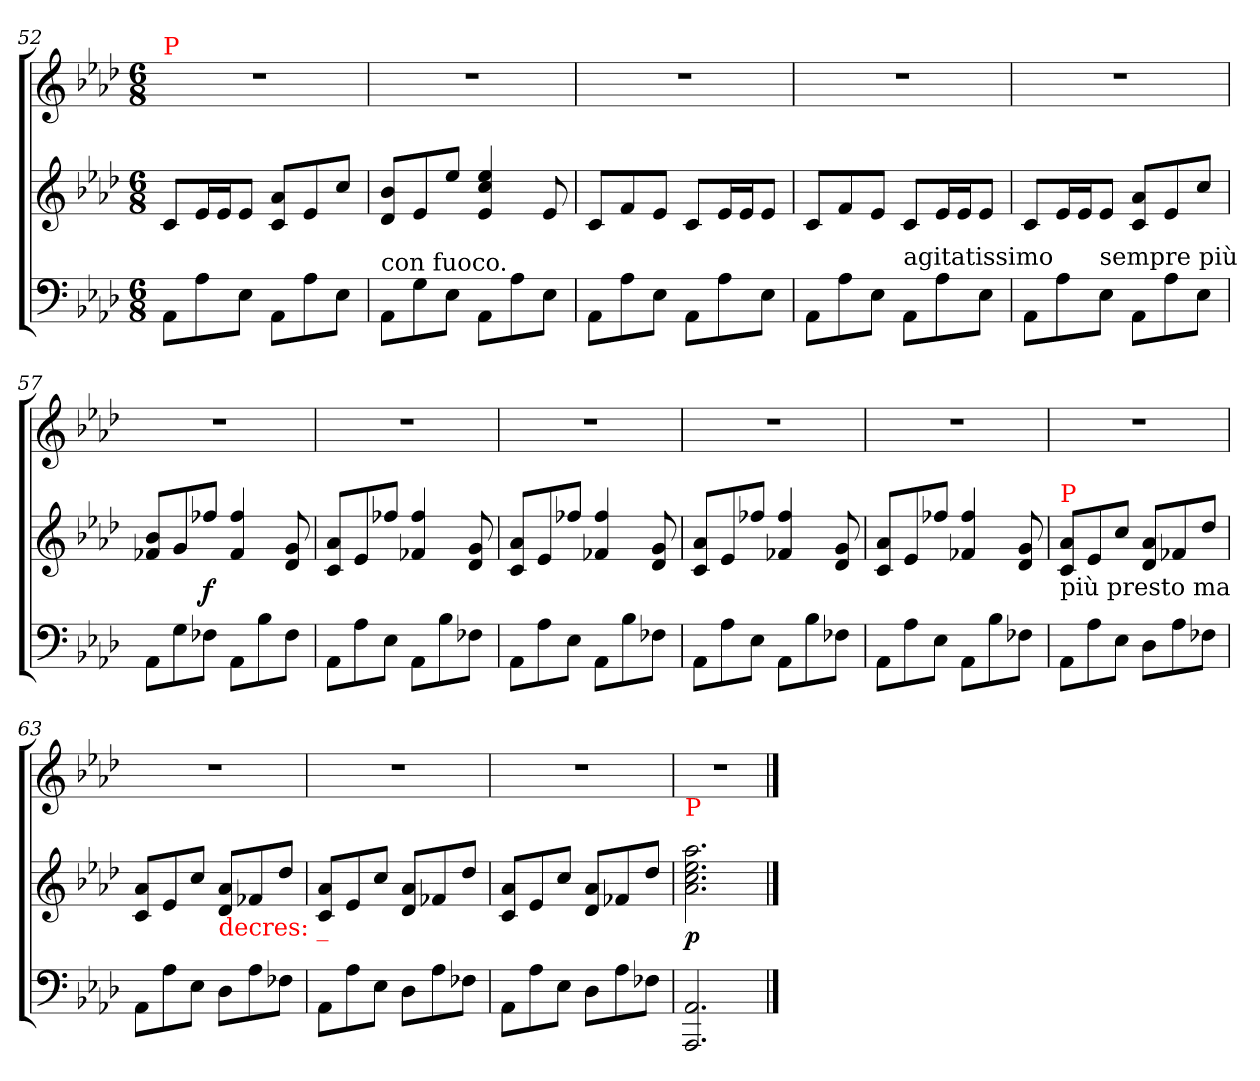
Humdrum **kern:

**kern	**kern	**dynam	**kern
*part2	*part2	*part2	*part1
*staff3	*staff2	*staff2/3	*staff1
*clefF4	*clefG2	*	*clefG2
*k[b-e-a-d-]	*k[b-e-a-d-]	*	*k[b-e-a-d-]
*A-:	*A-:	*	*A-:
*M6/8	*M6/8	*	*M6/8
=52	=52	=52	=52
!	!	!	!LO:TX:a:color=red:t=P
8AA-L	8cL	.	2.rdd
8A-	16e-L	.	.
.	16e-J	.	.
8E-J	8e-J	.	.
8AA-L	8a- 8cL	.	.
8A-	8e-	.	.
8E-J	8ccJ	.	.
=53	=53	=53	=53
!LO:TX:a:t=con fuoco.	!	!	!
8AA-L	8b- 8d-L	.	2.rdd
8G	8e-	.	.
8E-J	8ee-J	.	.
8AA-L	4ee-/ 4cc/ 4e-/	.	.
8A-	.	.	.
8E-J	8e-	.	.
=54	=54	=54	=54
8AA-L	8cL	.	2.rdd
8A-	8f	.	.
8E-J	8e-J	.	.
8AA-L	8cL	.	.
8A-	16e-L	.	.
.	16e-J	.	.
8E-J	8e-J	.	.
=55	=55	=55	=55
8AA-L	8cL	.	2.rdd
8A-	8f	.	.
8E-J	8e-J	.	.
!LO:TX:a:t=agitatissimo	!	!	!
8AA-L	8cL	.	.
8A-	16e-L	.	.
.	16e-J	.	.
8E-J	8e-J	.	.
=56	=56	=56	=56
8AA-L	8cL	.	2.rdd
8A-	16e-L	.	.
.	16e-J	.	.
!LO:TX:a:t=sempre più	!	!	!
8E-J	8e-J	.	.
8AA-L	8a- 8cL	.	.
8A-	8e-	.	.
8E-J	8ccJ	.	.
=57	=57	=57	=57
8AA-L	8b-/ 8f-X/L	.	2.rdd
8G	8g	.	.
8F-XJ	8ff-XJ	f	.
8AA-L	4ff-/ 4f-/	.	.
8B-	.	.	.
8F-J	8g 8d-	.	.
=58	=58	=58	=58
8AA-L	8a- 8cL	.	2.rdd
8A-	8e-	.	.
8E-J	8ff-XJ	.	.
8AA-L	4ff-/ 4f-X/	.	.
8B-	.	.	.
8F-XJ	8g 8d-	.	.
=59	=59	=59	=59
8AA-L	8a- 8cL	.	2.rdd
8A-	8e-	.	.
8E-J	8ff-XJ	.	.
8AA-L	4ff-/ 4f-X/	.	.
8B-	.	.	.
8F-XJ	8g 8d-	.	.
=60	=60	=60	=60
8AA-L	8a- 8cL	.	2.rdd
8A-	8e-	.	.
8E-J	8ff-XJ	.	.
8AA-L	4ff-/ 4f-X/	.	.
8B-	.	.	.
8F-XJ	8g 8d-	.	.
=61	=61	=61	=61
8AA-L	8a- 8cL	.	2.rdd
8A-	8e-	.	.
8E-J	8ff-XJ	.	.
8AA-L	4ff-/ 4f-X/	.	.
8B-	.	.	.
8F-XJ	8g 8d-	.	.
=62	=62	=62	=62
!	!LO:TX:b:t=più presto ma	!	!
!	!LO:TX:a:color=red:t=P	!	!
8AA-L	8a- 8cL	.	2.rdd
8A-	8e-	.	.
8E-J	8ccJ	.	.
8D-L	8a- 8d-L	.	.
8A-	8f-X	.	.
8F-XJ	8dd-J	.	.
=63	=63	=63	=63
8AA-L	8a- 8cL	.	2.rdd
8A-	8e-	.	.
8E-J	8ccJ	.	.
!	!LO:TX:b:color=red:t=decres&colon; _	!	!
8D-L	8a- 8d-L	.	.
8A-	8f-X	.	.
8F-XJ	8dd-J	.	.
=64	=64	=64	=64
8AA-L	8a- 8cL	.	2.rdd
8A-	8e-	.	.
8E-J	8ccJ	.	.
8D-L	8a- 8d-L	.	.
8A-	8f-X	.	.
8F-XJ	8dd-J	.	.
=65	=65	=65	=65
8AA-L	8a- 8cL	.	2.rdd
8A-	8e-	.	.
8E-J	8ccJ	.	.
8D-L	8a- 8d-L	.	.
8A-	8f-X	.	.
8F-XJ	8dd-J	.	.
=66	=66	=66	=66
!	!	!	!LO:TX:b:color=red:t=P
2.AA- 2.AAA-	2.aa- 2.ee- 2.cc 2.a-	p	2.rdd
==	==	==	==
*-	*-	*-	*-
